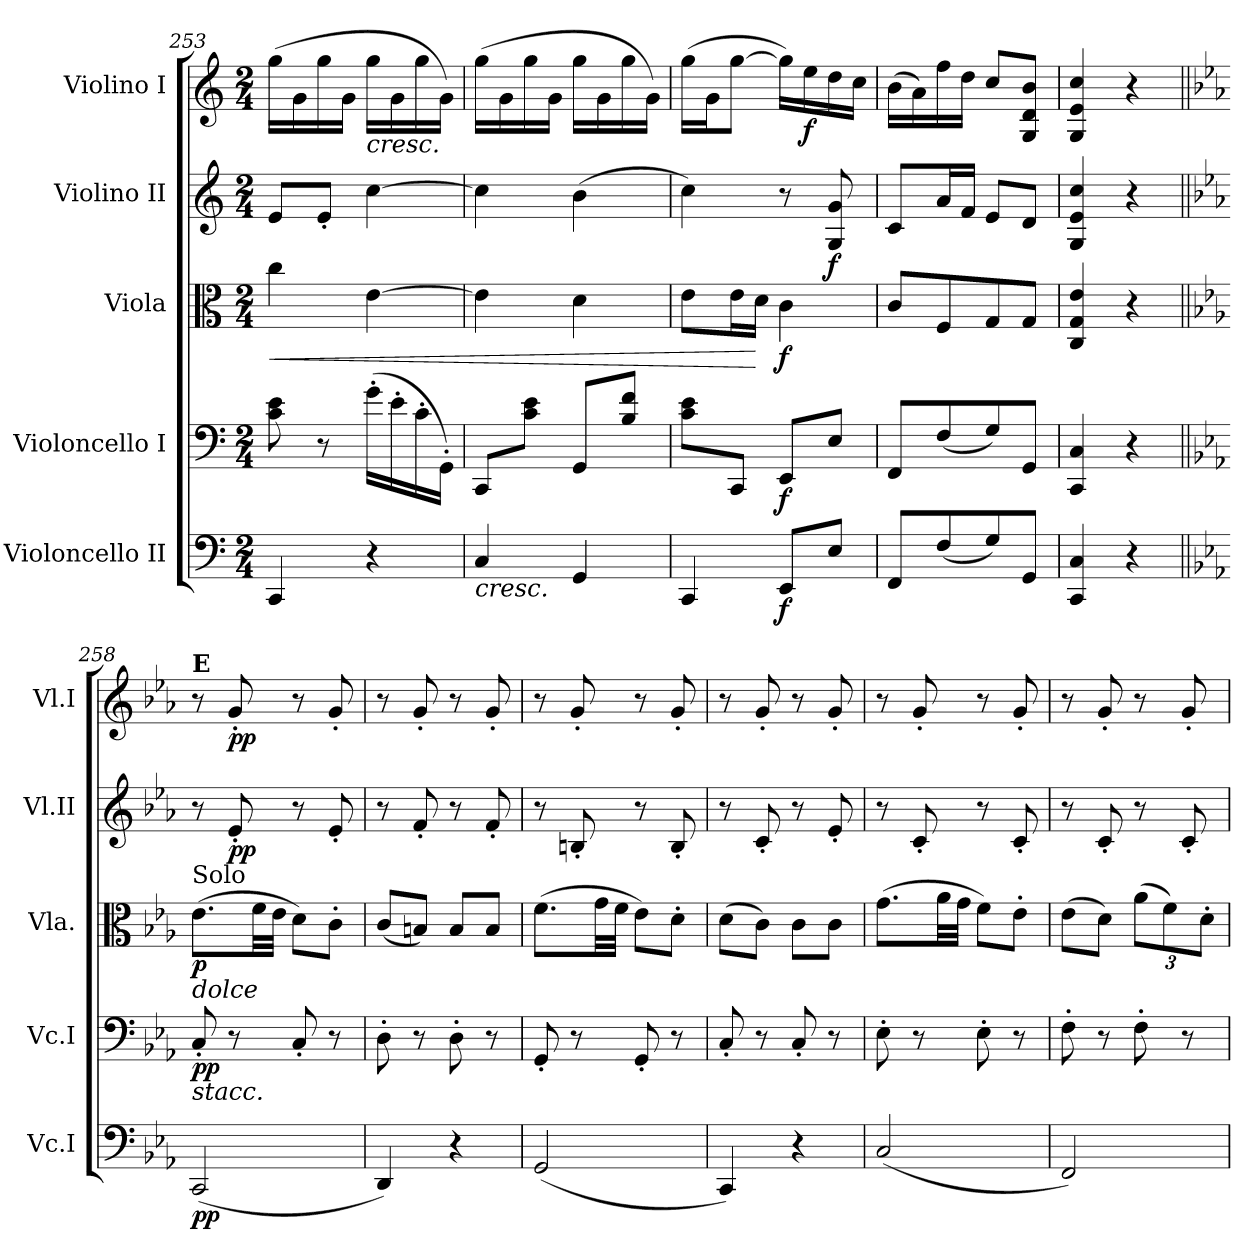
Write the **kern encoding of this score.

**kern	**dynam	**kern	**dynam	**kern	**dynam	**kern	**dynam	**kern	**dynam
*part5	*part5	*part4	*part4	*part3	*part3	*part2	*part2	*part1	*part1
*staff5	*staff5	*staff4	*staff4	*staff3	*staff3	*staff2	*staff2	*staff1	*staff1
*I"Violoncello II	*	*I"Violoncello I	*	*I"Viola	*	*I"Violino II	*	*I"Violino I	*
*I'Vc.I	*	*I'Vc.I	*	*I'Vla.	*	*I'Vl.II	*	*I'Vl.I	*
!!LO:LB:g=z
*clefF4	*	*clefF4	*	*clefC3	*	*clefG2	*	*clefG2	*
*k[]	*	*k[]	*	*k[]	*	*k[]	*	*k[]	*
*M2/4	*	*M2/4	*	*M2/4	*	*M2/4	*	*M2/4	*
=253	=253	=253	=253	=253	=253	=253	=253	=253	=253
!	!	!	!	!	!LO:HP:b	!	!	!	!
4CC/	.	8c\ 8e\	.	4cc\	<	8e/L	.	(16gg\LL	.
.	.	.	.	.	.	.	.	16g\	.
.	.	8r	.	.	.	8e'/J	.	16gg\	.
.	.	.	.	.	.	.	.	16g\JJ	.
!	!	!	!	!	!	!	!	!LO:TX:b:i:t=cresc.	!
4r	.	(16g'\LL	.	[4e\	.	[4cc\	.	16gg\LL	.
.	.	16e'\	.	.	.	.	.	16g\	.
.	.	16c'\	.	.	.	.	.	16gg\	.
.	.	16GG'\JJ)	.	.	.	.	.	16g\JJ)	.
=254	=254	=254	=254	=254	=254	=254	=254	=254	=254
!LO:TX:b:i:t=cresc.	!	!	!	!	!	!	!	!	!
4C/	.	8CC/L	.	4e\]	.	4cc\]	.	(16gg\LL	.
.	.	.	.	.	.	.	.	16g\	.
.	.	8c\ 8e\J	.	.	.	.	.	16gg\	.
.	.	.	.	.	.	.	.	16g\JJ	.
4GG/	.	8GG/L	.	4d\	.	(4b\	.	16gg\LL	.
.	.	.	.	.	.	.	.	16g\	.
.	.	8B\ 8f\J	.	.	.	.	.	16gg\	.
.	.	.	.	.	.	.	.	16g\JJ)	.
=255	=255	=255	=255	=255	=255	=255	=255	=255	=255
4CC/	.	8c\ 8e\L	.	8e\L	.	4cc\)	.	(16gg\LL	.
.	.	.	.	.	.	.	.	16g\J	.
.	.	8CC/J	.	16e\L	.	.	.	[8gg\J	.
.	.	.	.	16d\JJ	[	.	.	.	.
!	!LO:DY:b	!	!LO:DY:b	!	!LO:DY:b	!	!	!	!
8EE/L	f	8EE/L	f	4c\	f	8r	.	16gg\LL])	.
!	!	!	!	!	!	!	!	!	!LO:DY:b
.	.	.	.	.	.	.	.	16ee\	f
!	!	!	!	!	!	!	!LO:DY:b	!	!
8E/J	.	8E/J	.	.	.	8G/ 8g/	f	16dd\	.
.	.	.	.	.	.	.	.	16cc\JJ	.
=256	=256	=256	=256	=256	=256	=256	=256	=256	=256
8FF/L	.	8FF/L	.	8c/L	.	8c/L	.	(16b\LL	.
.	.	.	.	.	.	.	.	16a\)	.
(8F/	.	(8F/	.	8F/	.	16a/L	.	16ff\	.
.	.	.	.	.	.	16f/JJ	.	16dd\JJ	.
8G/)	.	8G/)	.	8G/	.	8e/L	.	8cc/L	.
8GG/J	.	8GG/J	.	8G/J	.	8d/J	.	8G/ 8d/ 8b/J	.
=257	=257	=257	=257	=257	=257	=257	=257	=257	=257
4CC/ 4C/	.	4CC/ 4C/	.	4C/ 4G/ 4e/	.	4G/ 4e/ 4cc/	.	4G/ 4e/ 4cc/	.
4r	.	4r	.	4r	.	4r	.	4r	.
=258||	=258||	=258||	=258||	=258||	=258||	=258||	=258||	=258||	=258||
*k[b-e-a-]	*	*k[b-e-a-]	*	*k[b-e-a-]	*	*k[b-e-a-]	*	*k[b-e-a-]	*
!	!	!	!	!	!	!	!	!LO:TX:a:B:t=E	!
!	!	!	!	!LO:TX:a:t=Solo	!	!	!	!	!
!	!	!	!	!LO:TX:b:i:t=dolce	!	!	!	!	!
!	!	!LO:TX:b:i:t=stacc.	!	!	!	!	!	!	!
!	!LO:DY:b	!	!LO:DY:b	!	!LO:DY:b	!	!	!	!
(2CC/	pp	8C'/	pp	(8.e-\L	p	8r	.	8r	.
!	!	!	!	!	!	!	!LO:DY:b	!	!LO:DY:b
.	.	8r	.	.	.	8e-'/	pp	8g'/	pp
.	.	.	.	32f\LL	.	.	.	.	.
.	.	.	.	32e-\JJJ	.	.	.	.	.
.	.	8C'/	.	8d\L)	.	8r	.	8r	.
.	.	8r	.	8c'\J	.	8e-'/	.	8g'/	.
!!LO:PB:g=z
=259	=259	=259	=259	=259	=259	=259	=259	=259	=259
4DD/)	.	8D'\	.	(8c/L	.	8r	.	8r	.
.	.	8r	.	8Bn/J)	.	8f'/	.	8g'/	.
4r	.	8D'\	.	8B/L	.	8r	.	8r	.
.	.	8r	.	8B/J	.	8f'/	.	8g'/	.
=260	=260	=260	=260	=260	=260	=260	=260	=260	=260
(2GG/	.	8GG'/	.	(8.f\L	.	8r	.	8r	.
.	.	8r	.	.	.	8Bn'/	.	8g'/	.
.	.	.	.	32g\LL	.	.	.	.	.
.	.	.	.	32f\JJJ	.	.	.	.	.
.	.	8GG'/	.	8e-\L)	.	8r	.	8r	.
.	.	8r	.	8d'\J	.	8B'/	.	8g'/	.
=261	=261	=261	=261	=261	=261	=261	=261	=261	=261
4CC/)	.	8C'/	.	(8d\L	.	8r	.	8r	.
.	.	8r	.	8c\J)	.	8c'/	.	8g'/	.
4r	.	8C'/	.	8c\L	.	8r	.	8r	.
.	.	8r	.	8c\J	.	8e-'/	.	8g'/	.
=262	=262	=262	=262	=262	=262	=262	=262	=262	=262
(2C/	.	8E-'\	.	(8.g\L	.	8r	.	8r	.
.	.	8r	.	.	.	8c'/	.	8g'/	.
.	.	.	.	32a-\LL	.	.	.	.	.
.	.	.	.	32g\JJJ	.	.	.	.	.
.	.	8E-'\	.	8f\L)	.	8r	.	8r	.
.	.	8r	.	8e-'\J	.	8c'/	.	8g'/	.
=263	=263	=263	=263	=263	=263	=263	=263	=263	=263
2FF/)	.	8F'\	.	(8e-\L	.	8r	.	8r	.
.	.	8r	.	8d\J)	.	8c'/	.	8g'/	.
*	*	*	*	*Xbrackettup	*	*	*	*	*
.	.	8F'\	.	(12a-\L	.	8r	.	8r	.
.	.	.	.	12f\)	.	.	.	.	.
.	.	8r	.	.	.	8c'/	.	8g'/	.
.	.	.	.	12d'\J	.	.	.	.	.
=	=	=	=	=	=	=	=	=	=
*-	*-	*-	*-	*-	*-	*-	*-	*-	*-
